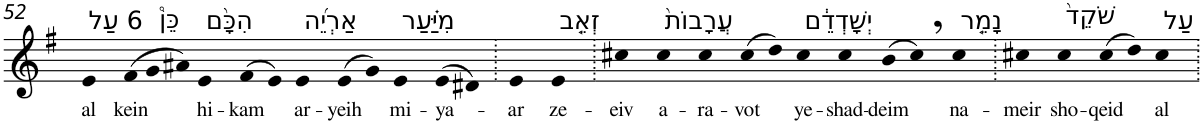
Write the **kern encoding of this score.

**kern	**text
*part1	*part1
*staff1	*staff1
*I"Piano	*
*I'Pno	*
!!LO:PB:g=z
*clefG2	*
*k[f#]	*
*G:	*
=52	=52
!LO:TX:a:t=6 עַל	!
!	!LO:LY:b
4e	al
*Xtuplet	*
!LO:TX:a:t=כֵּן֩	!
!	!LO:LY:b
(>12f#	kein
12g	.
12a#X)	.
!LO:TX:a:t=הִכָּ֨ם	!
!	!LO:LY:b
4e	hi-
!	!LO:LY:b
(>8f#	-kam
8e)	.
!LO:TX:a:t=אַרְיֵ֜ה	!
!	!LO:LY:b
4e	ar-
!	!LO:LY:b
(>8e	-yeih
8g)	.
!LO:TX:a:t=מִיַּ֗עַר	!
!	!LO:LY:b
4e	mi-
!	!LO:LY:b
(>8e	-ya-
8d#X)	.
=53.	=53.
!	!LO:LY:b
4e	-ar
!LO:TX:a:t=זְאֵ֤ב	!
!	!LO:LY:b
4e	ze-
=54.	=54.
!	!LO:LY:b
4cc#X	-eiv
!LO:TX:a:t=עֲרָבוֹת֙	!
!	!LO:LY:b
4cc#	a-
!	!LO:LY:b
4cc#	-ra-
!	!LO:LY:b
(>8cc#	-vot
8dd)	.
!LO:TX:a:t=יְשָׁדְדֵ֔ם	!
!	!LO:LY:b
4cc#	ye-
!	!LO:LY:b
4cc#	-shad-
!	!LO:LY:b
(>8b	-deim
8cc#,)	.
!LO:TX:a:t=נָמֵ֤ר	!
!	!LO:LY:b
4cc#	na-
=55.	=55.
!	!LO:LY:b
4cc#X	-meir
!LO:TX:a:t=שֹׁקֵד֙	!
!	!LO:LY:b
4cc#	sho-
!	!LO:LY:b
(>8cc#	-qeid
8dd)	.
!LO:TX:a:t=עַל	!
!	!LO:LY:b
4cc#	al
=.	=.
*-	*-
